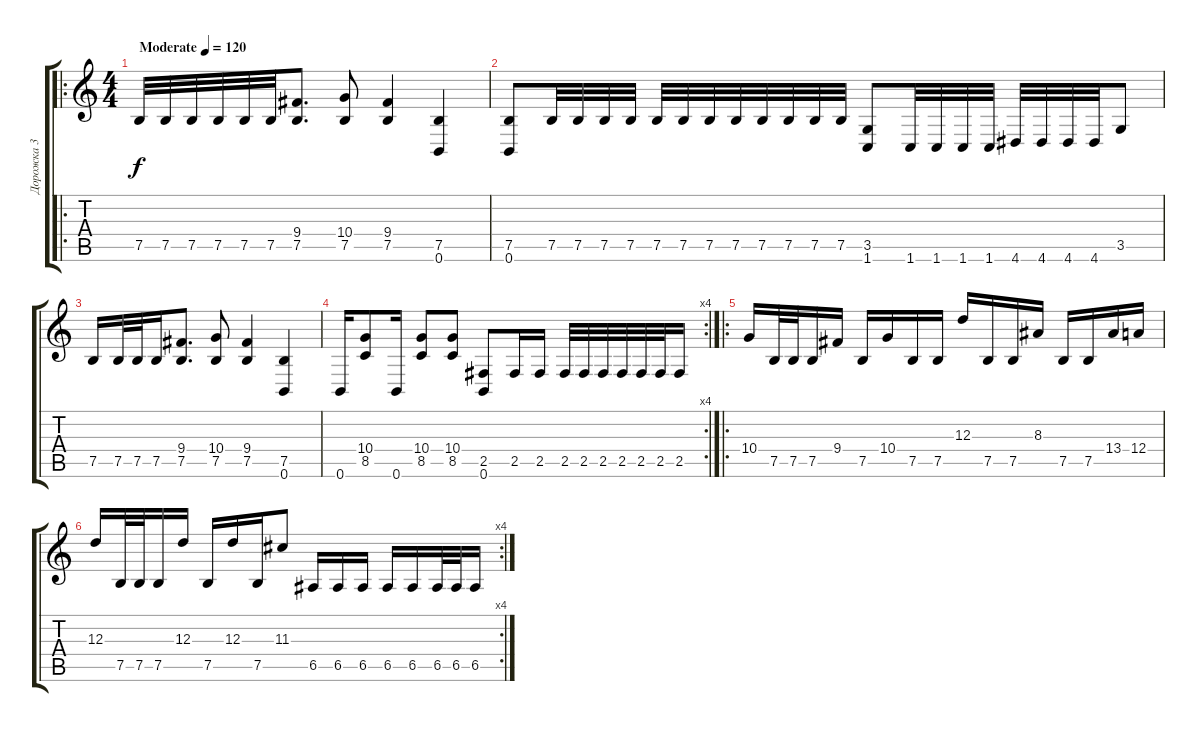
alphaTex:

\track ("Дорожка 3" "Дорожка 3") {instrument distortionguitar}
\staff {score tabs}
\tuning (B3 Gb3 D3 A2 E2 B1) {hide}
\ro
\ts (4 4)
\tempo (120 "Moderate")
\clef g2
\ks c
7.5.32{dy f instrument distortionguitar} 7.5.32 7.5.32 7.5.32 7.5.32 7.5.32 (9.4 7.5).8{d} (10.4 7.5).8 (9.4 7.5).4 (7.5 0.6).4 |
(7.5 0.6).8 7.5.32 7.5.32 7.5.32 7.5.32 7.5.32 7.5.32 7.5.32 7.5.32 7.5.32 7.5.32 7.5.32 7.5.32 (3.5 1.6).8 1.6.32 1.6.32 1.6.32 1.6.32 4.6.32 4.6.32 4.6.32 4.6.32 3.5.8 |
7.5.16 7.5.32 7.5.32 7.5.16 (9.4 7.5).8{d} (10.4 7.5).8 (9.4 7.5).4 (7.5 0.6).4 |
\rc 4
0.6.16 (10.4 8.5).8 0.6.16 (10.4 8.5).8 (10.4 8.5).8 (2.5 0.6).8 2.5.16 2.5.16 2.5.32 2.5.32 2.5.32 2.5.32 2.5.32 2.5.32 2.5.16 |
\ro
10.4.16 7.5.32 7.5.32 7.5.16 9.4.16 7.5.16 10.4.16 7.5.16 7.5.16 12.3.16 7.5.16 7.5.16 8.3.16 7.5.16 7.5.16 13.4.16 12.4.16 |
\rc 4
12.3.16 7.5.32 7.5.32 7.5.16 12.3.16 7.5.16 12.3.16 7.5.16 11.3.8 6.5.16 6.5.16 6.5.16 6.5.16 6.5.16 6.5.32 6.5.32 6.5.16
